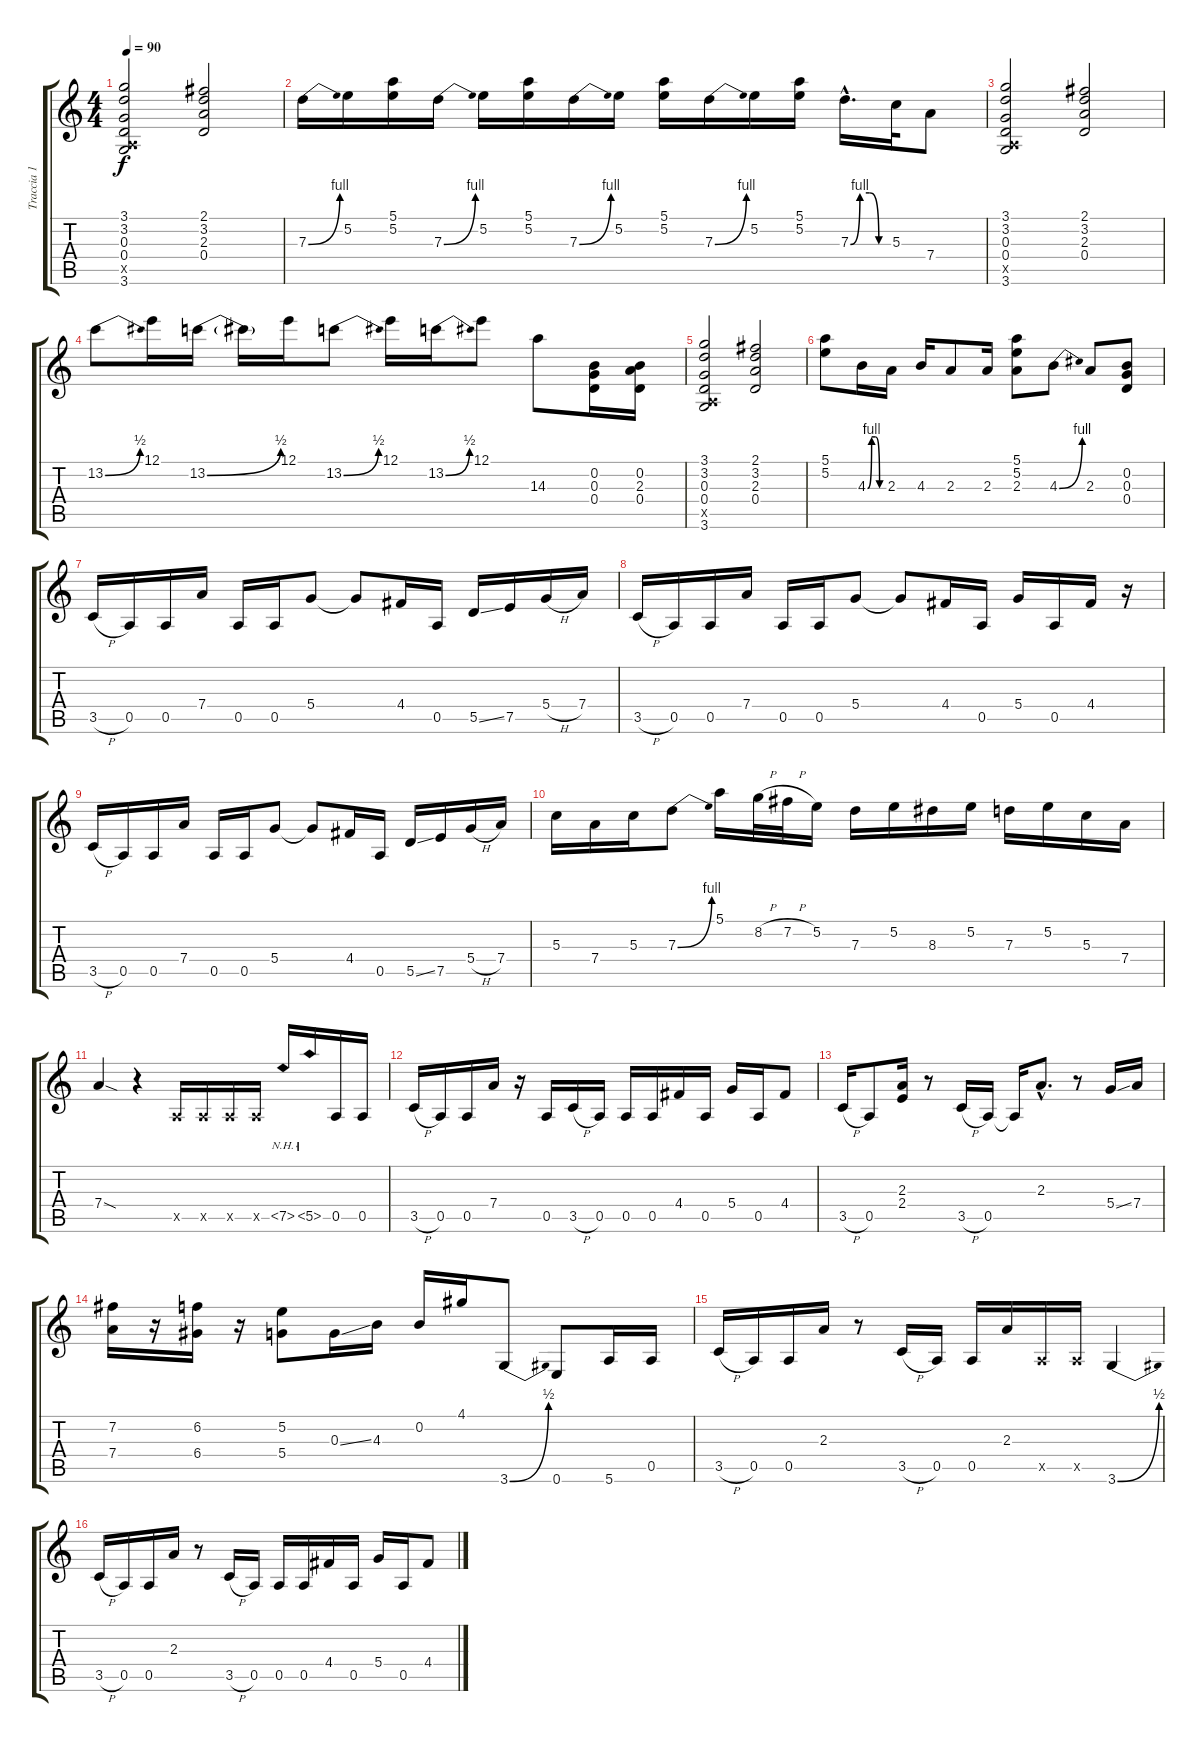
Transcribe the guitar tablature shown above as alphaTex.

\track ("Traccia 1" "Traccia 1") {instrument distortionguitar}
\staff {score tabs}
\tuning (E4 B3 G3 D3 A2 E2) {hide}
\ts (4 4)
\tempo 90
\clef g2
\ks c
(3.1 3.2 0.3 0.4 0.5{x} 3.6).2{dy f} (2.1 3.2 2.3 0.4).2 |
7.3{be (bend 0 0 60 4)}.16 5.2.16 (5.1 5.2).16 7.3{be (bend 0 0 60 4)}.16 5.2.16 (5.1 5.2).16 7.3{be (bend 0 0 60 4)}.16 5.2.16 (5.1 5.2).16 7.3{be (bend 0 0 60 4)}.16 5.2.16 (5.1 5.2).16 7.3{be (custom 0 0 15 4 30 4 45 0 60 0) hac}.16{d} 5.3.32 7.4.8 |
(3.1 3.2 0.3 0.4 0.5{x} 3.6).2 (2.1 3.2 2.3 0.4).2 |
13.2{be (bend 0 0 60 2)}.8 12.1.16 13.2{be (bend 0 0 60 2)}.16 13.2{t}.16 12.1.16 13.2{be (bend 0 0 60 2)}.8 12.1.16 13.2{be (bend 0 0 60 2)}.16 12.1.8 14.3.8 (0.2 0.3 0.4).16 (0.2 2.3 0.4).16 |
(3.1 3.2 0.3 0.4 0.5{x} 3.6).2 (2.1 3.2 2.3 0.4).2 |
(5.1 5.2).8 4.3{be (custom 0 0 15 4 30 4 45 0 60 0)}.16 2.3.16 4.3.16 2.3.8 2.3.16 (5.1 5.2 2.3).8 4.3{be (bend 0 0 60 4)}.8 2.3.8 (0.2 0.3 0.4).8 |
3.5{h}.16 0.5.16 0.5.16 7.4.16 0.5.16 0.5.16 5.4.8 5.4{t}.8 4.4.16 0.5.16 5.5{ss}.16 7.5.16 5.4{h}.16 7.4.16 |
3.5{h}.16 0.5.16 0.5.16 7.4.16 0.5.16 0.5.16 5.4.8 5.4{t}.8 4.4.16 0.5.16 5.4.16 0.5.16 4.4.16 r.16 |
3.5{h}.16 0.5.16 0.5.16 7.4.16 0.5.16 0.5.16 5.4.8 5.4{t}.8 4.4.16 0.5.16 5.5{ss}.16 7.5.16 5.4{h}.16 7.4.16 |
5.3.16 7.4.16 5.3.16 7.3{be (bend 0 0 60 4)}.8 5.1.16 8.2{h}.32 7.2{h}.32 5.2.16 7.3.16 5.2.16 8.3.16 5.2.16 7.3.16 5.2.16 5.3.16 7.4.16 |
7.4{sod}.4 r.4 0.5{x}.16 0.5{x}.16 0.5{x}.16 0.5{x}.16 7.5{nh}.16 5.5{nh}.16 0.5.16 0.5.16 |
3.5{h}.16 0.5.16 0.5.16 7.4.16 r.16 0.5.16 3.5{h}.16 0.5.16 0.5.16 0.5.16 4.4.16 0.5.16 5.4.16 0.5.16 4.4.8 |
3.5{h}.16 0.5.8 (2.3 2.4).16 r.8 3.5{h}.16 0.5.16 0.5{t}.16 2.3{hac}.8{d} r.8 5.4{ss}.16 7.4.16 |
(7.2 7.4).16 r.16 (6.2 6.4).16 r.16 (5.2 5.4).8 0.3{ss}.16 4.3.16 0.2.16 4.1.16 3.6{be (bend 0 0 60 2)}.8 0.6.8 5.6.16 0.5.16 |
3.5{h}.16 0.5.16 0.5.16 2.3.16 r.8 3.5{h}.16 0.5.16 0.5.16 2.3.16 0.5{x}.16 0.5{x}.16 3.6{be (bend 0 0 60 2)}.4 |
3.5{h}.16 0.5.16 0.5.16 2.3.16 r.8 3.5{h}.16 0.5.16 0.5.16 0.5.16 4.4.16 0.5.16 5.4.16 0.5.16 4.4.8
